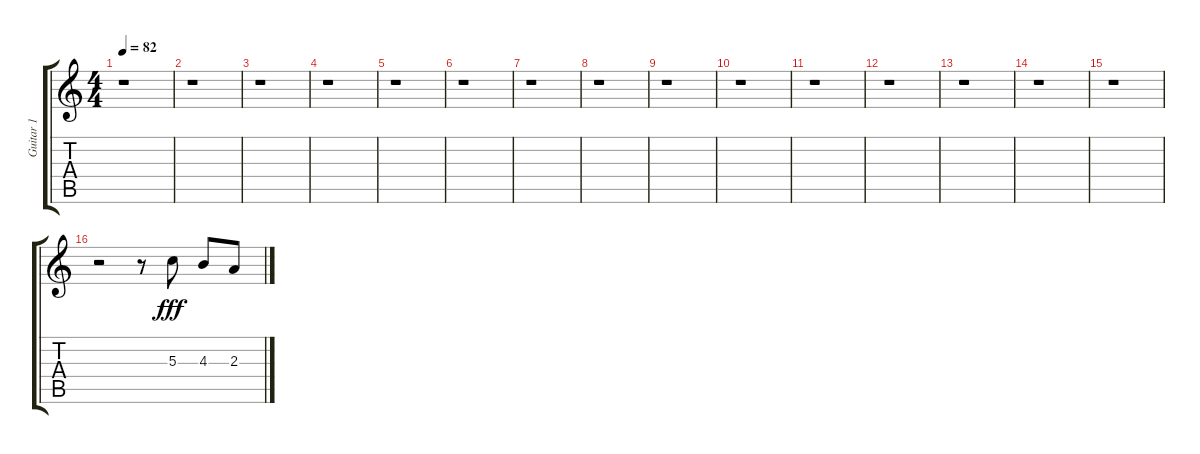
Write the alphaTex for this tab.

\track ("Guitar 1" "Guitar 1") {instrument distortionguitar}
\staff {score tabs}
\tuning (E4 B3 G3 D3 A2 E2) {hide}
\ts (4 4)
\tempo 82
\clef g2
\ks c
r.1{dy fff} |
r.1 |
r.1 |
r.1 |
r.1 |
r.1 |
r.1 |
r.1 |
r.1 |
r.1 |
r.1 |
r.1 |
r.1 |
r.1 |
r.1 |
r.2 r.8 5.3.8 4.3.8 2.3.8
